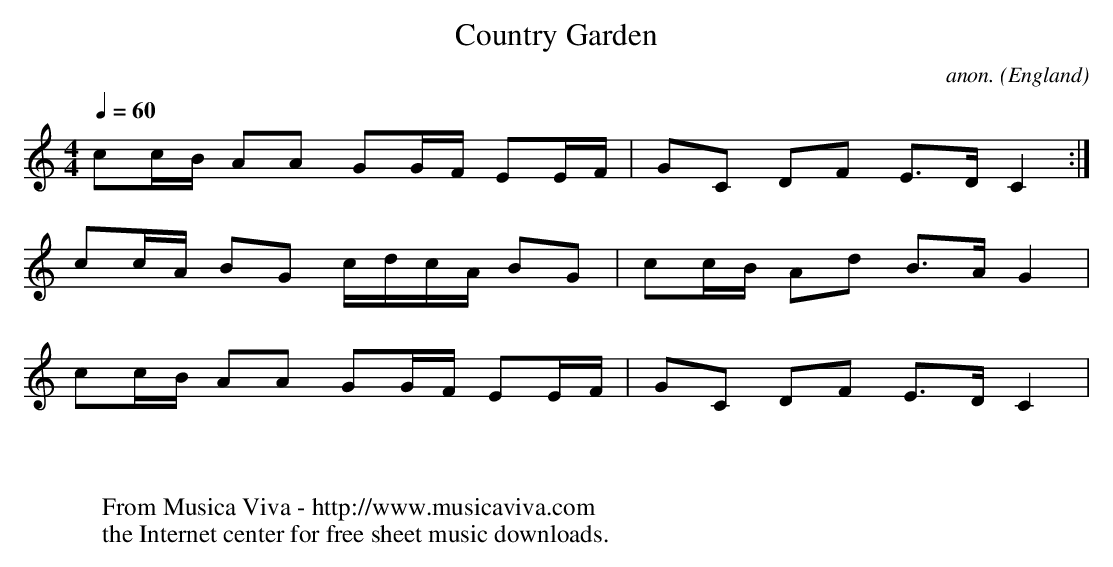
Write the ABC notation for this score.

X:1
T:Country Garden
C:anon.
O:England
M:4/4
L:1/8
Q:1/4=60
K:C
cc/2B/2 AA GG/2F/2 EE/2F/2|GC DF E3/2D/2 C2 :|
cc/2A/2 BG c/2d/2c/2A/2 BG|cc/2B/2 Ad B3/2A/2 G2|
cc/2B/2 AA GG/2F/2 EE/2F/2|GC DF E3/2D/2 C2|
W:
W:
W:  From Musica Viva - http://www.musicaviva.com
W:  the Internet center for free sheet music downloads.
